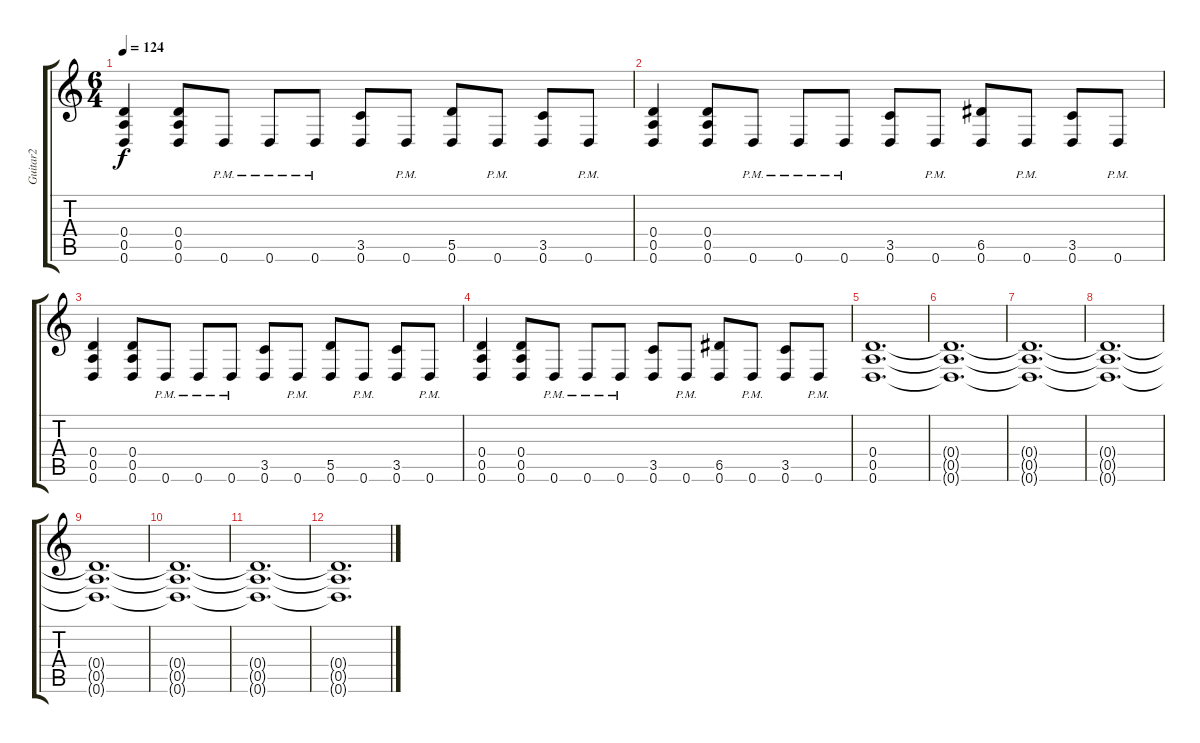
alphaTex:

\track ("Guitar2" "Guitar2") {instrument overdrivenguitar}
\staff {score tabs}
\tuning (E4 B3 G3 D3 A2 D2) {hide}
\ts (6 4)
\tempo 124
\clef g2
\ks c
(0.4 0.5 0.6).4{dy f} (0.4 0.5 0.6).8 0.6{pm}.8 0.6{pm}.8 0.6{pm}.8 (3.5 0.6).8 0.6{pm}.8 (5.5 0.6).8 0.6{pm}.8 (3.5 0.6).8 0.6{pm}.8 |
(0.4 0.5 0.6).4 (0.4 0.5 0.6).8 0.6{pm}.8 0.6{pm}.8 0.6{pm}.8 (3.5 0.6).8 0.6{pm}.8 (6.5 0.6).8 0.6{pm}.8 (3.5 0.6).8 0.6{pm}.8 |
(0.4 0.5 0.6).4 (0.4 0.5 0.6).8 0.6{pm}.8 0.6{pm}.8 0.6{pm}.8 (3.5 0.6).8 0.6{pm}.8 (5.5 0.6).8 0.6{pm}.8 (3.5 0.6).8 0.6{pm}.8 |
(0.4 0.5 0.6).4 (0.4 0.5 0.6).8 0.6{pm}.8 0.6{pm}.8 0.6{pm}.8 (3.5 0.6).8 0.6{pm}.8 (6.5 0.6).8 0.6{pm}.8 (3.5 0.6).8 0.6{pm}.8 |
(0.4 0.5 0.6).1{d} |
(0.4{t} 0.5{t} 0.6{t}).1{d} |
(0.4{t} 0.5{t} 0.6{t}).1{d} |
(0.4{t} 0.5{t} 0.6{t}).1{d} |
(0.4{t} 0.5{t} 0.6{t}).1{d} |
(0.4{t} 0.5{t} 0.6{t}).1{d} |
(0.4{t} 0.5{t} 0.6{t}).1{d} |
(0.4{t} 0.5{t} 0.6{t}).1{d}
